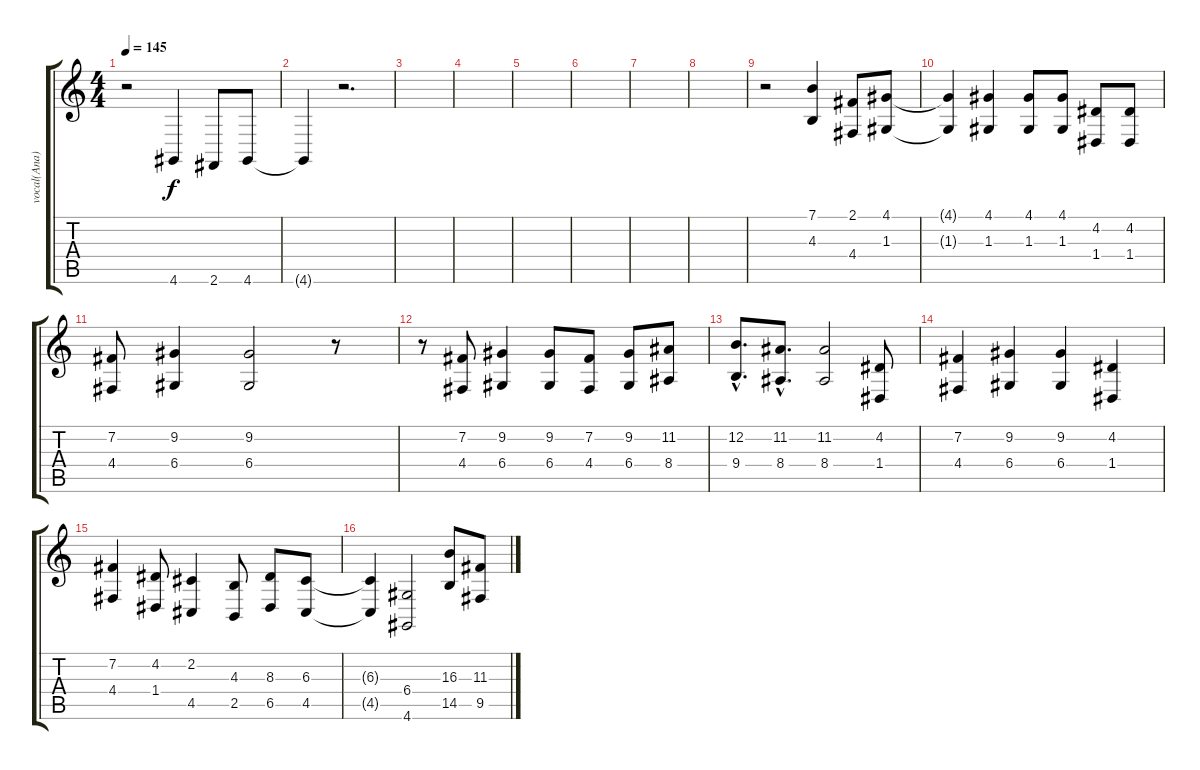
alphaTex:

\track ("vocal(Ana)" "vocal(Ana)") {instrument violin}
\staff {score tabs}
\tuning (E4 B3 G3 D3 A2 E2) {hide}
\ts (4 4)
\tempo 145
\clef g2
\ks c
r.2{dy f} 4.6.4 2.6.8 4.6.8 |
4.6{t}.4 r.2{d} |
|
|
|
|
|
|
r.2 (7.1 4.3).4 (2.1 4.4).8 (4.1 1.3).8 |
(4.1{t} 1.3{t}).4 (4.1 1.3).4 (4.1 1.3).8 (4.1 1.3).8 (4.2 1.4).8 (4.2 1.4).8 |
(7.2 4.4).8 (9.2 6.4).4 (9.2 6.4).2 r.8 |
r.8 (7.2 4.4).8 (9.2 6.4).4 (9.2 6.4).8 (7.2 4.4).8 (9.2 6.4).8 (11.2 8.4).8 |
(12.2{hac} 9.4{hac}).8{d} (11.2{hac} 8.4{hac}).8{d} (11.2 8.4).2 (4.2 1.4).8 |
(7.2 4.4).4 (9.2 6.4).4 (9.2 6.4).4 (4.2 1.4).4 |
(7.2 4.4).4 (4.2 1.4).8 (2.2 4.5).4 (4.3 2.5).8 (8.3 6.5).8 (6.3 4.5).8 |
(6.3{t} 4.5{t}).4 (6.4 4.6).2 (16.3 14.5).8 (11.3 9.5).8
